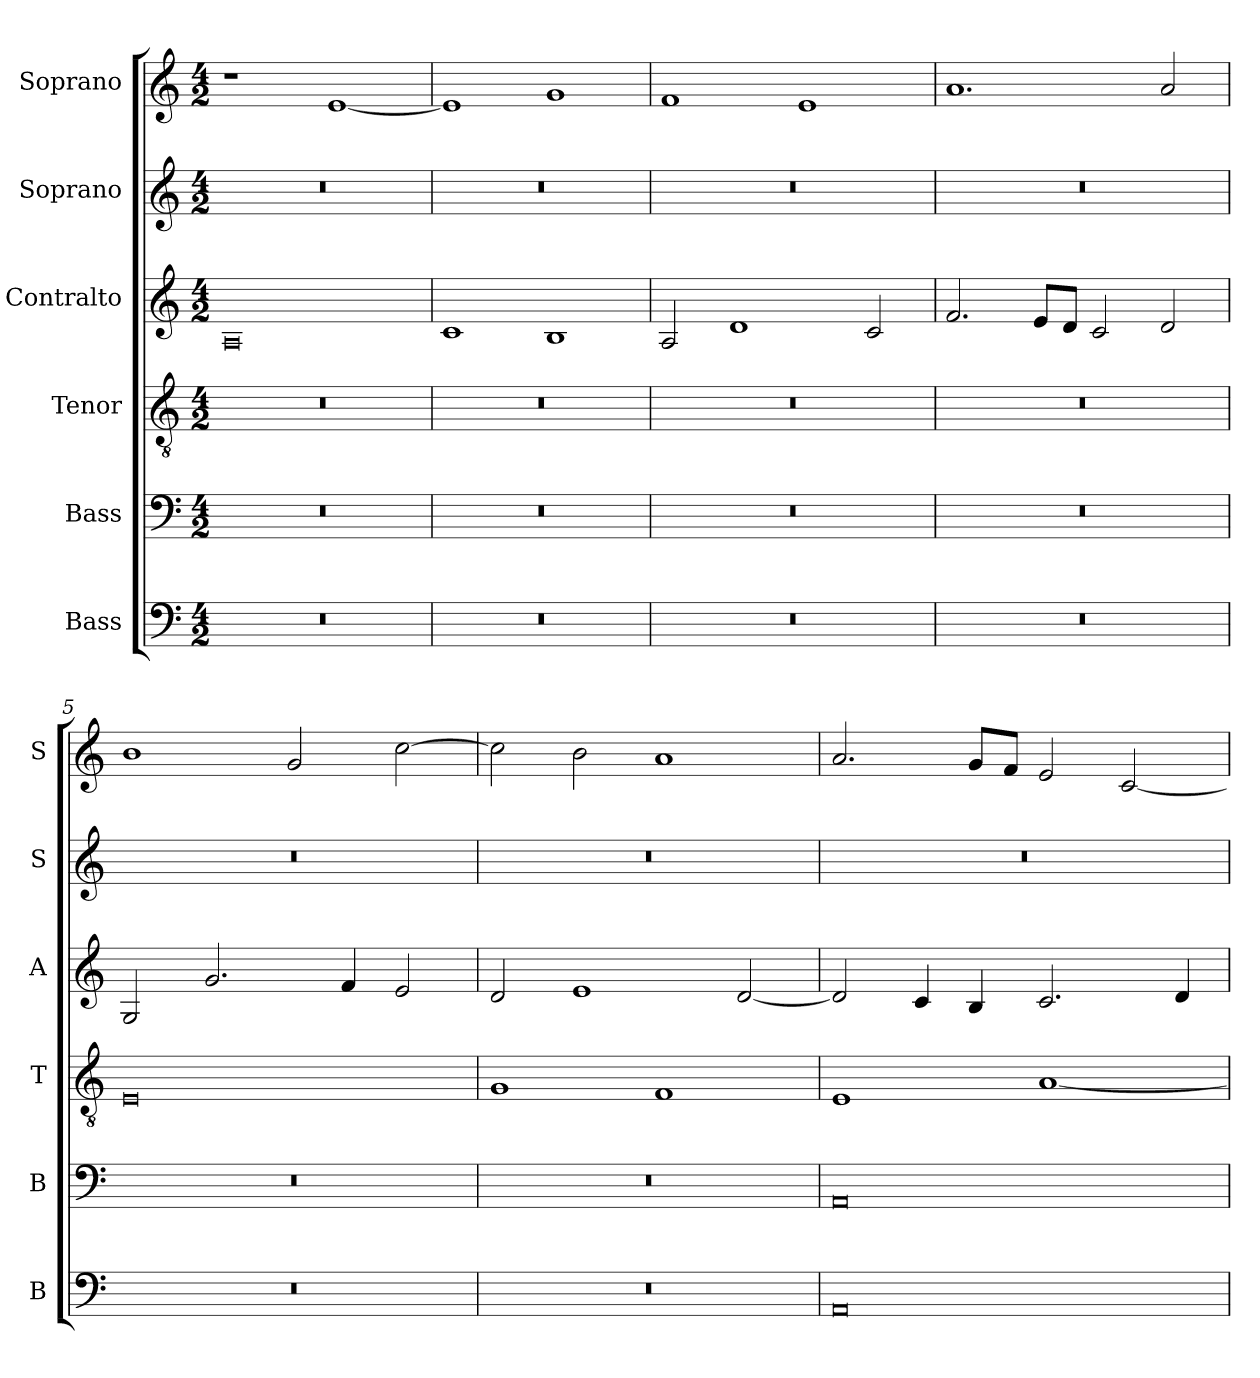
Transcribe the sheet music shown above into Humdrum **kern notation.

**kern	**kern	**kern	**kern	**kern	**kern
*part6	*part5	*part4	*part3	*part2	*part1
*staff6	*staff5	*staff4	*staff3	*staff2	*staff1
*I"Bass	*I"Bass	*I"Tenor	*I"Contralto	*I"Soprano	*I"Soprano
*I'B	*I'B	*I'T	*I'A	*I'S	*I'S
*clefF4	*clefF4	*clefGv2	*clefG2	*clefG2	*clefG2
*k[]	*k[]	*k[]	*k[]	*k[]	*k[]
*E:phr	*E:phr	*E:phr	*E:phr	*E:phr	*E:phr
*M4/2	*M4/2	*M4/2	*M4/2	*M4/2	*M4/2
=1	=1	=1	=1	=1	=1
0r	0r	0r	0A	0r	1r
.	.	.	.	.	[1e
=2	=2	=2	=2	=2	=2
0r	0r	0r	1c	0r	1e]
.	.	.	1B	.	1g
=3	=3	=3	=3	=3	=3
0r	0r	0r	2A	0r	1f
.	.	.	1d	.	.
.	.	.	.	.	1e
.	.	.	2c	.	.
=4	=4	=4	=4	=4	=4
0r	0r	0r	2.f	0r	1.a
.	.	.	8e/L	.	.
.	.	.	8d/J	.	.
.	.	.	2c	.	.
.	.	.	2d	.	2a
=5	=5	=5	=5	=5	=5
0r	0r	0E	2G	0r	1b
.	.	.	2.g	.	.
.	.	.	.	.	2g
.	.	.	4f	.	.
.	.	.	2e	.	[2cc
=6	=6	=6	=6	=6	=6
0r	0r	1G	2d	0r	2cc]
.	.	.	1e	.	2b
.	.	1F	.	.	1a
.	.	.	[2d	.	.
=7	=7	=7	=7	=7	=7
0AA	0AA	1E	2d]	0r	2.a
.	.	.	4c	.	.
.	.	.	4B	.	8g/L
.	.	.	.	.	8f/J
.	.	[1A	2.c	.	2e
.	.	.	.	.	[2c
.	.	.	4d	.	.
=	=	=	=	=	=
*-	*-	*-	*-	*-	*-
